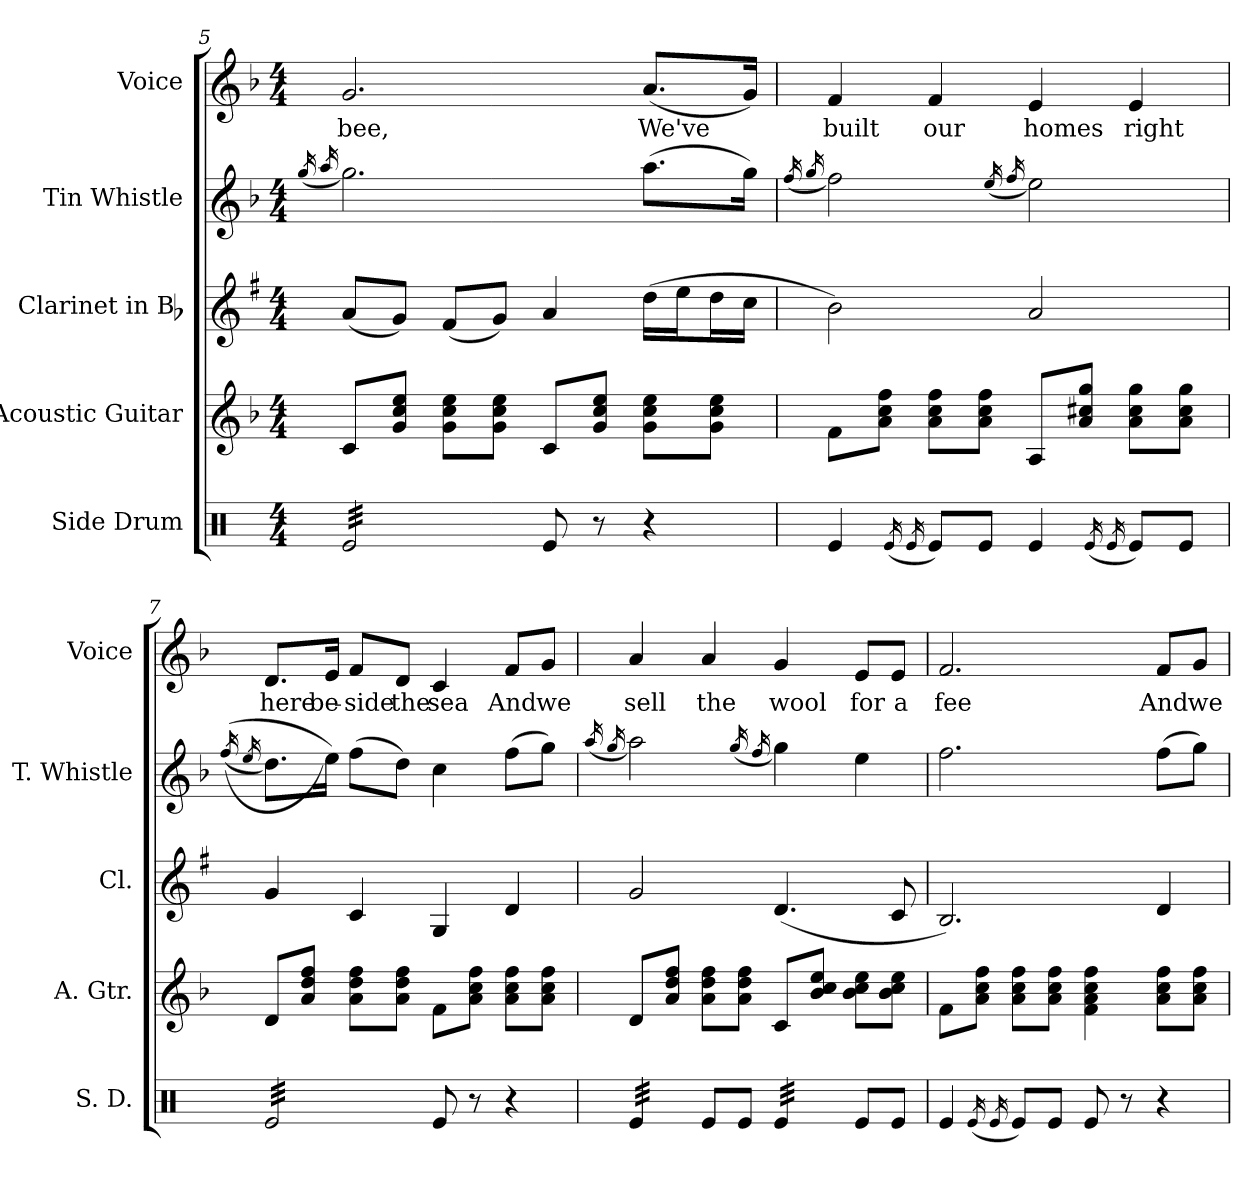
**kern	**kern	**kern	**kern	**kern	**text
*part5	*part4	*part3	*part2	*part1	*part1
*staff5	*staff4	*staff3	*staff2	*staff1	*staff1
*I"Side Drum	*I"Acoustic Guitar	*I"Clarinet in Bb	*I"Tin Whistle	*I"Voice	*
*I'S. D.	*I'A. Gtr.	*I'Cl.	*I'T. Whistle	*I'Voice	*
*clefX	*clefG2	*clefG2	*clefG2	*clefG2	*
*	*ITrd7c12	*ITrd1c2	*ITrd-7c-12	*	*
*k[]	*k[b-]	*k[b-]	*k[b-]	*k[b-]	*
*C:	*F:	*F:	*F:	*F:	*
*M4/4	*M4/4	*M4/4	*M4/4	*M4/4	*
=5	=5	=5	=5	=5	=5
.	.	.	(16qgggi/	.	.
.	.	.	16qaaai/	.	.
!	!	!	!	!	!LO:LY:b:color=#000000
*tremolo	*	*	*	*	*
(32Rei/LLL	8Ci/L	(8gi/L	2.gggi\)	2.gi/	-bee,
(32Rei/	.	.	.	.	.
(32Rei/	.	.	.	.	.
(32Rei/	.	.	.	.	.
(32Rei/	8Gi/ 8ci/ 8ei/J	8fi/J)	.	.	.
(32Rei/	.	.	.	.	.
(32Rei/	.	.	.	.	.
(32Rei/	.	.	.	.	.
(32Rei/	8Gi\ 8ci\ 8ei\L	(8ei/L	.	.	.
(32Rei/	.	.	.	.	.
(32Rei/	.	.	.	.	.
(32Rei/	.	.	.	.	.
(32Rei/	8Gi\ 8ci\ 8ei\J	8fi/J)	.	.	.
(32Rei/	.	.	.	.	.
(32Rei/	.	.	.	.	.
(32Rei/JJJ	.	.	.	.	.
*Xtremolo	*	*	*	*	*
8Rei/)	8Ci/L	4gi/	.	.	.
8r	8Gi/ 8ci/ 8ei/J	.	.	.	.
!	!	!	!	!	!LO:LY:b:color=#000000
4r	8Gi\ 8ci\ 8ei\L	(16cci\LL	(8.aaai\L	(8.ai/L	We've
.	.	16ddi\J	.	.	.
.	8Gi\ 8ci\ 8ei\J	16cci\L	.	.	.
.	.	16b-i\JJ	16gggi\Jk)	16gi/Jk)	.
=6	=6	=6	=6	=6	=6
.	.	.	(16qfffi/	.	.
.	.	.	16qgggi/	.	.
!	!	!	!	!	!LO:LY:b:color=#000000
4Rei/	8Fi\L	2ai\)	2fffi\)	4fi/	built
.	8Ai\ 8ci\ 8fi\J	.	.	.	.
(16qRei/	.	.	.	.	.
16qRei/	.	.	.	.	.
!	!	!	!	!	!LO:LY:b:color=#000000
8Rei/L)	8Ai\ 8ci\ 8fi\L	.	.	4fi/	our
8Rei/J	8Ai\ 8ci\ 8fi\J	.	.	.	.
.	.	.	(16qeeei/	.	.
.	.	.	16qfffi/	.	.
!	!	!	!	!	!LO:LY:b:color=#000000
4Rei/	8AAi/L	2gi/	2eeei\)	4ei/	homes
.	8Ai/ 8c#Xi/ 8gi/J	.	.	.	.
(16qRei/	.	.	.	.	.
16qRei/	.	.	.	.	.
!	!	!	!	!	!LO:LY:b:color=#000000
8Rei/L)	8Ai\ 8c#i\ 8gi\L	.	.	4ei/	right
8Rei/J	8Ai\ 8c#i\ 8gi\J	.	.	.	.
=7	=7	=7	=7	=7	=7
.	.	.	(((16qfffi/	.	.
.	.	.	16qeeei/	.	.
!	!	!	!	!	!LO:LY:b:color=#000000
*tremolo	*	*	*	*	*
((32Rei/LLL	8Di/L	4fi/	8.dddi\L)	8.di/L	here
((32Rei/	.	.	.	.	.
((32Rei/	.	.	.	.	.
((32Rei/	.	.	.	.	.
((32Rei/	8Ai/ 8di/ 8fi/J	.	.	.	.
((32Rei/	.	.	.	.	.
!	!	!	!	!	!LO:LY:b:color=#000000
((32Rei/	.	.	16eeei\Jk))	16ei/Jk	be-
((32Rei/	.	.	.	.	.
!	!	!	!	!	!LO:LY:b:color=#000000
((32Rei/	8Ai\ 8di\ 8fi\L	4B-i/	(8fffi\L	8fi/L	-side
((32Rei/	.	.	.	.	.
((32Rei/	.	.	.	.	.
((32Rei/	.	.	.	.	.
!	!	!	!	!	!LO:LY:b:color=#000000
((32Rei/	8Ai\ 8di\ 8fi\J	.	8dddi\J)	8di/J	the
((32Rei/	.	.	.	.	.
((32Rei/	.	.	.	.	.
((32Rei/JJJ	.	.	.	.	.
*Xtremolo	*	*	*	*	*
!	!	!	!	!	!LO:LY:b:color=#000000
8Rei/))	8Fi\L	4Fi/	4ccci\	4ci/	sea
8r	8Ai\ 8ci\ 8fi\J	.	.	.	.
!	!	!	!	!	!LO:LY:b:color=#000000
4r	8Ai\ 8ci\ 8fi\L	4ci/	(8fffi\L	8fi/L	And
!	!	!	!	!	!LO:LY:b:color=#000000
.	8Ai\ 8ci\ 8fi\J	.	8gggi\J)	8gi/J	we
!!LO:LB:g=z
=8	=8	=8	=8	=8	=8
.	.	.	(16qaaai/	.	.
.	.	.	16qgggi/	.	.
!	!	!	!	!	!LO:LY:b:color=#000000
*tremolo	*	*	*	*	*
(32Rei/LLL	8Di/L	2fi/	2aaai\)	4ai/	sell
(32Rei/	.	.	.	.	.
(32Rei/	.	.	.	.	.
(32Rei/	.	.	.	.	.
(32Rei/	8Ai/ 8di/ 8fi/J	.	.	.	.
(32Rei/	.	.	.	.	.
(32Rei/	.	.	.	.	.
(32Rei/JJJ	.	.	.	.	.
*Xtremolo	*	*	*	*	*
!	!	!	!	!	!LO:LY:b:color=#000000
8Rei/L)	8Ai\ 8di\ 8fi\L	.	.	4ai/	the
8Rei/J	8Ai\ 8di\ 8fi\J	.	.	.	.
.	.	.	(16qgggi/	.	.
.	.	.	16qfffi/	.	.
!	!	!	!	!	!LO:LY:b:color=#000000
*tremolo	*	*	*	*	*
((32Rei/LLL	8Ci/L	(4.ci/	4gggi\)	4gi/	wool
((32Rei/	.	.	.	.	.
((32Rei/	.	.	.	.	.
((32Rei/	.	.	.	.	.
((32Rei/	8B-i/ 8ci/ 8ei/J	.	.	.	.
((32Rei/	.	.	.	.	.
((32Rei/	.	.	.	.	.
((32Rei/JJJ	.	.	.	.	.
*Xtremolo	*	*	*	*	*
!	!	!	!	!	!LO:LY:b:color=#000000
8Rei/L))	8B-i\ 8ci\ 8ei\L	.	4eeei\	8ei/L	for
!	!	!	!	!	!LO:LY:b:color=#000000
8Rei/J	8B-i\ 8ci\ 8ei\J	8B-i/	.	8ei/J	a
=9	=9	=9	=9	=9	=9
!	!	!	!	!	!LO:LY:b:color=#000000
4Rei/	8Fi\L	2.Ai/)	2.fffi\	2.fi/	fee
.	8Ai\ 8ci\ 8fi\J	.	.	.	.
(16qRei/	.	.	.	.	.
16qRei/	.	.	.	.	.
8Rei/L)	8Ai\ 8ci\ 8fi\L	.	.	.	.
8Rei/J	8Ai\ 8ci\ 8fi\J	.	.	.	.
8Rei/	4Fi\ 4Ai 4ci 4fi	.	.	.	.
8r	.	.	.	.	.
!	!	!	!	!	!LO:LY:b:color=#000000
4r	8Ai\ 8ci\ 8fi\L	4ci/	(8fffi\L	8fi/L	And
!	!	!	!	!	!LO:LY:b:color=#000000
.	8Ai\ 8ci\ 8fi\J	.	8gggi\J)	8gi/J	we
=	=	=	=	=	=
*-	*-	*-	*-	*-	*-
